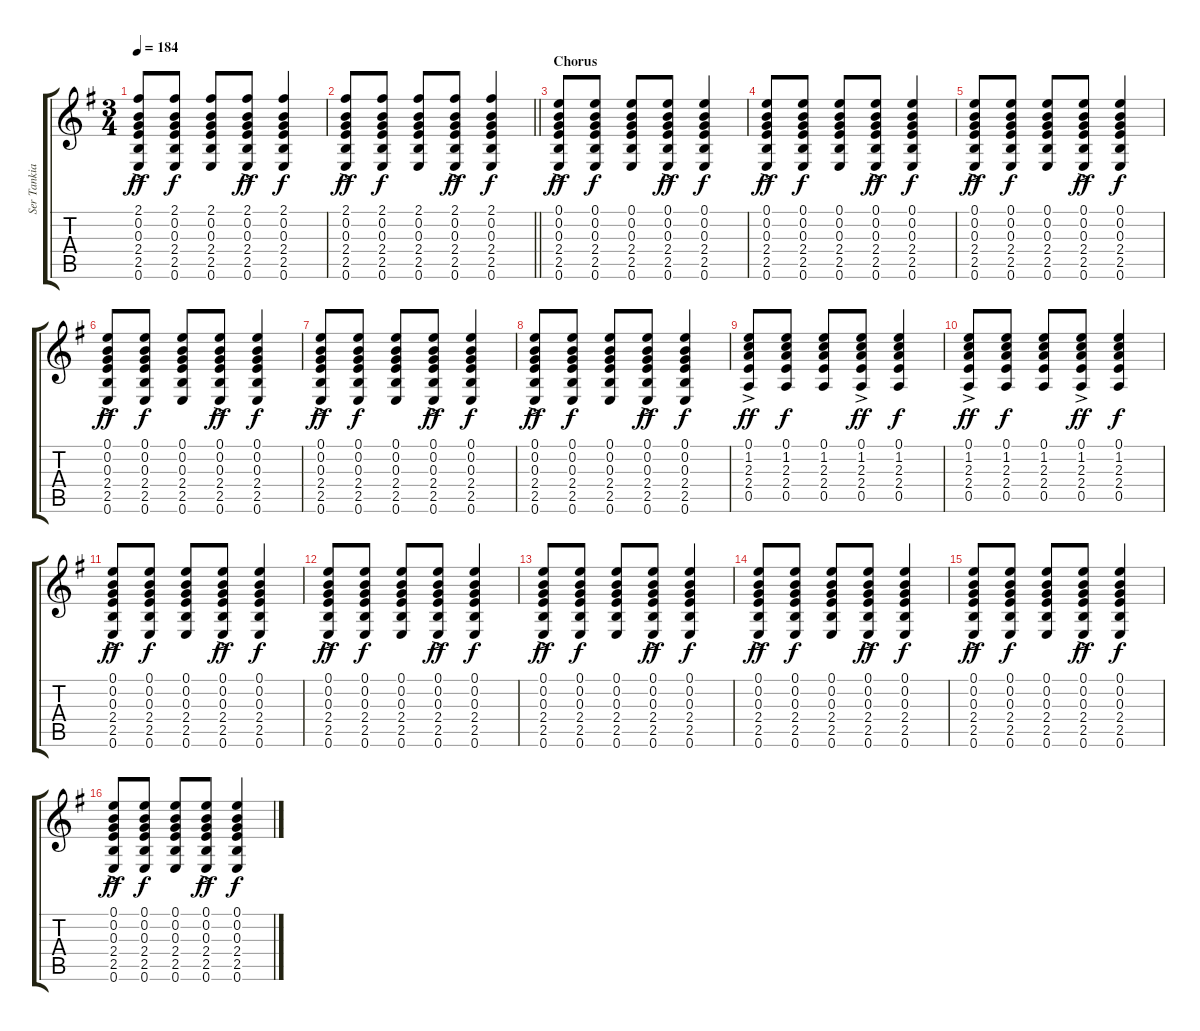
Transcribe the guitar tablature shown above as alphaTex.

\track ("Ser Tankian [Guitar 3]" "Ser Tankia") {instrument acousticguitarsteel}
\staff {score tabs}
\tuning (E4 B3 G3 D3 A2 E2) {hide}
\ts (3 4)
\tempo 184
\clef g2
\ks eminor
(2.1{ac} 0.2{ac} 0.3{ac} 2.4{ac} 2.5{ac} 0.6{ac}).8{dy ff} (2.1 0.2 0.3 2.4 2.5 0.6).8{dy f} (2.1 0.2 0.3 2.4 2.5 0.6).8 (2.1{ac} 0.2{ac} 0.3{ac} 2.4{ac} 2.5{ac} 0.6{ac}).8{dy ff} (2.1 0.2 0.3 2.4 2.5 0.6).4{dy f} |
\barLineRight lightlight
(2.1{ac} 0.2{ac} 0.3{ac} 2.4{ac} 2.5{ac} 0.6{ac}).8{dy ff} (2.1 0.2 0.3 2.4 2.5 0.6).8{dy f} (2.1 0.2 0.3 2.4 2.5 0.6).8 (2.1{ac} 0.2{ac} 0.3{ac} 2.4{ac} 2.5{ac} 0.6{ac}).8{dy ff} (2.1 0.2 0.3 2.4 2.5 0.6).4{dy f} |
\section ("" "Chorus")
(0.1{ac} 0.2{ac} 0.3{ac} 2.4{ac} 2.5{ac} 0.6{ac}).8{dy ff} (0.1 0.2 0.3 2.4 2.5 0.6).8{dy f} (0.1 0.2 0.3 2.4 2.5 0.6).8 (0.1{ac} 0.2{ac} 0.3{ac} 2.4{ac} 2.5{ac} 0.6{ac}).8{dy ff} (0.1 0.2 0.3 2.4 2.5 0.6).4{dy f} |
(0.1{ac} 0.2{ac} 0.3{ac} 2.4{ac} 2.5{ac} 0.6{ac}).8{dy ff} (0.1 0.2 0.3 2.4 2.5 0.6).8{dy f} (0.1 0.2 0.3 2.4 2.5 0.6).8 (0.1{ac} 0.2{ac} 0.3{ac} 2.4{ac} 2.5{ac} 0.6{ac}).8{dy ff} (0.1 0.2 0.3 2.4 2.5 0.6).4{dy f} |
(0.1{ac} 0.2{ac} 0.3{ac} 2.4{ac} 2.5{ac} 0.6{ac}).8{dy ff} (0.1 0.2 0.3 2.4 2.5 0.6).8{dy f} (0.1 0.2 0.3 2.4 2.5 0.6).8 (0.1{ac} 0.2{ac} 0.3{ac} 2.4{ac} 2.5{ac} 0.6{ac}).8{dy ff} (0.1 0.2 0.3 2.4 2.5 0.6).4{dy f} |
(0.1{ac} 0.2{ac} 0.3{ac} 2.4{ac} 2.5{ac} 0.6{ac}).8{dy ff} (0.1 0.2 0.3 2.4 2.5 0.6).8{dy f} (0.1 0.2 0.3 2.4 2.5 0.6).8 (0.1{ac} 0.2{ac} 0.3{ac} 2.4{ac} 2.5{ac} 0.6{ac}).8{dy ff} (0.1 0.2 0.3 2.4 2.5 0.6).4{dy f} |
(0.1{ac} 0.2{ac} 0.3{ac} 2.4{ac} 2.5{ac} 0.6{ac}).8{dy ff} (0.1 0.2 0.3 2.4 2.5 0.6).8{dy f} (0.1 0.2 0.3 2.4 2.5 0.6).8 (0.1{ac} 0.2{ac} 0.3{ac} 2.4{ac} 2.5{ac} 0.6{ac}).8{dy ff} (0.1 0.2 0.3 2.4 2.5 0.6).4{dy f} |
(0.1{ac} 0.2{ac} 0.3{ac} 2.4{ac} 2.5{ac} 0.6{ac}).8{dy ff} (0.1 0.2 0.3 2.4 2.5 0.6).8{dy f} (0.1 0.2 0.3 2.4 2.5 0.6).8 (0.1{ac} 0.2{ac} 0.3{ac} 2.4{ac} 2.5{ac} 0.6{ac}).8{dy ff} (0.1 0.2 0.3 2.4 2.5 0.6).4{dy f} |
(0.1{ac} 1.2{ac} 2.3{ac} 2.4{ac} 0.5{ac}).8{dy ff} (0.1 1.2 2.3 2.4 0.5).8{dy f} (0.1 1.2 2.3 2.4 0.5).8 (0.1{ac} 1.2{ac} 2.3{ac} 2.4{ac} 0.5{ac}).8{dy ff} (0.1 1.2 2.3 2.4 0.5).4{dy f} |
(0.1{ac} 1.2{ac} 2.3{ac} 2.4{ac} 0.5{ac}).8{dy ff} (0.1 1.2 2.3 2.4 0.5).8{dy f} (0.1 1.2 2.3 2.4 0.5).8 (0.1{ac} 1.2{ac} 2.3{ac} 2.4{ac} 0.5{ac}).8{dy ff} (0.1 1.2 2.3 2.4 0.5).4{dy f} |
(0.1{ac} 0.2{ac} 0.3{ac} 2.4{ac} 2.5{ac} 0.6{ac}).8{dy ff} (0.1 0.2 0.3 2.4 2.5 0.6).8{dy f} (0.1 0.2 0.3 2.4 2.5 0.6).8 (0.1{ac} 0.2{ac} 0.3{ac} 2.4{ac} 2.5{ac} 0.6{ac}).8{dy ff} (0.1 0.2 0.3 2.4 2.5 0.6).4{dy f} |
(0.1{ac} 0.2{ac} 0.3{ac} 2.4{ac} 2.5{ac} 0.6{ac}).8{dy ff} (0.1 0.2 0.3 2.4 2.5 0.6).8{dy f} (0.1 0.2 0.3 2.4 2.5 0.6).8 (0.1{ac} 0.2{ac} 0.3{ac} 2.4{ac} 2.5{ac} 0.6{ac}).8{dy ff} (0.1 0.2 0.3 2.4 2.5 0.6).4{dy f} |
(0.1{ac} 0.2{ac} 0.3{ac} 2.4{ac} 2.5{ac} 0.6{ac}).8{dy ff} (0.1 0.2 0.3 2.4 2.5 0.6).8{dy f} (0.1 0.2 0.3 2.4 2.5 0.6).8 (0.1{ac} 0.2{ac} 0.3{ac} 2.4{ac} 2.5{ac} 0.6{ac}).8{dy ff} (0.1 0.2 0.3 2.4 2.5 0.6).4{dy f} |
(0.1{ac} 0.2{ac} 0.3{ac} 2.4{ac} 2.5{ac} 0.6{ac}).8{dy ff} (0.1 0.2 0.3 2.4 2.5 0.6).8{dy f} (0.1 0.2 0.3 2.4 2.5 0.6).8 (0.1{ac} 0.2{ac} 0.3{ac} 2.4{ac} 2.5{ac} 0.6{ac}).8{dy ff} (0.1 0.2 0.3 2.4 2.5 0.6).4{dy f} |
(0.1{ac} 0.2{ac} 0.3{ac} 2.4{ac} 2.5{ac} 0.6{ac}).8{dy ff} (0.1 0.2 0.3 2.4 2.5 0.6).8{dy f} (0.1 0.2 0.3 2.4 2.5 0.6).8 (0.1{ac} 0.2{ac} 0.3{ac} 2.4{ac} 2.5{ac} 0.6{ac}).8{dy ff} (0.1 0.2 0.3 2.4 2.5 0.6).4{dy f} |
(0.1{ac} 0.2{ac} 0.3{ac} 2.4{ac} 2.5{ac} 0.6{ac}).8{dy ff} (0.1 0.2 0.3 2.4 2.5 0.6).8{dy f} (0.1 0.2 0.3 2.4 2.5 0.6).8 (0.1{ac} 0.2{ac} 0.3{ac} 2.4{ac} 2.5{ac} 0.6{ac}).8{dy ff} (0.1 0.2 0.3 2.4 2.5 0.6).4{dy f}
